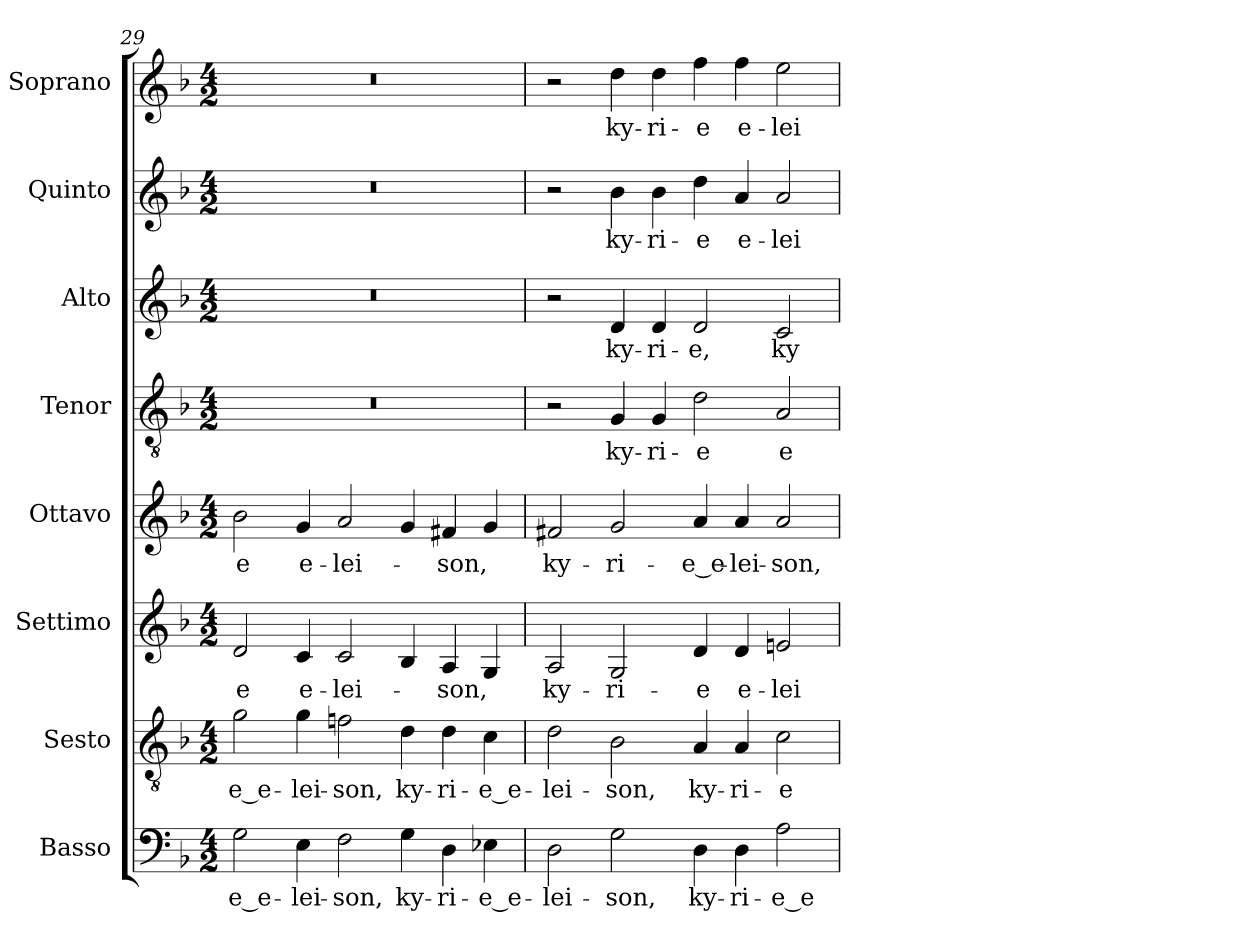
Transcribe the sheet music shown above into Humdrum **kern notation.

**kern	**text	**kern	**text	**kern	**text	**kern	**text	**kern	**text	**kern	**text	**kern	**text	**kern	**text
*part8	*part8	*part7	*part7	*part6	*part6	*part5	*part5	*part4	*part4	*part3	*part3	*part2	*part2	*part1	*part1
*staff8	*staff8	*staff7	*staff7	*staff6	*staff6	*staff5	*staff5	*staff4	*staff4	*staff3	*staff3	*staff2	*staff2	*staff1	*staff1
*I"Basso	*	*I"Sesto	*	*I"Settimo	*	*I"Ottavo	*	*I"Tenor	*	*I"Alto	*	*I"Quinto	*	*I"Soprano	*
*I'B.	*	*I'Ss.	*	*I'St.	*	*I'Ot.	*	*I'T.	*	*I'A.	*	*I'Q.	*	*I'S.	*
*clefF4	*	*clefGv2	*	*clefG2	*	*clefG2	*	*clefGv2	*	*clefG2	*	*clefG2	*	*clefG2	*
*	*	*ITrd7c12	*	*	*	*	*	*ITrd7c12	*	*	*	*	*	*	*
*k[b-]	*	*k[b-]	*	*k[b-]	*	*k[b-]	*	*k[b-]	*	*k[b-]	*	*k[b-]	*	*k[b-]	*
*F:	*	*F:	*	*F:	*	*F:	*	*F:	*	*F:	*	*F:	*	*F:	*
*M4/2	*	*M4/2	*	*M4/2	*	*M4/2	*	*M4/2	*	*M4/2	*	*M4/2	*	*M4/2	*
=29	=29	=29	=29	=29	=29	=29	=29	=29	=29	=29	=29	=29	=29	=29	=29
!	!LO:LY:b:color=#000000	!	!	!	!	!	!	!	!	!	!	!	!	!	!
!	!	!	!LO:LY:b:color=#000000	!	!	!	!	!	!	!	!	!	!	!	!
!	!	!	!	!	!LO:LY:b:color=#000000	!	!	!	!	!	!	!	!	!	!
!	!	!	!	!	!	!	!LO:LY:b:color=#000000	!LO:N:vis=1	!	!LO:N:vis=1	!	!LO:N:vis=1	!	!LO:N:vis=1	!
2Gi\	-e_e-	2Gi\	-e_e-	2di/	-e	2b-i\	-e	0r	.	0r	.	0r	.	0r	.
!	!LO:LY:b:color=#000000	!	!	!	!	!	!	!	!	!	!	!	!	!	!
!	!	!	!LO:LY:b:color=#000000	!	!	!	!	!	!	!	!	!	!	!	!
!	!	!	!	!	!LO:LY:b:color=#000000	!	!	!	!	!	!	!	!	!	!
!	!	!	!	!	!	!	!LO:LY:b:color=#000000	!	!	!	!	!	!	!	!
4Ei\	-lei-	4Gi\	-lei-	4ci/	e-	4gi/	e-	.	.	.	.	.	.	.	.
!	!LO:LY:b:color=#000000	!	!	!	!	!	!	!	!	!	!	!	!	!	!
!	!	!	!LO:LY:b:color=#000000	!	!	!	!	!	!	!	!	!	!	!	!
!	!	!	!	!	!LO:LY:b:color=#000000	!	!	!	!	!	!	!	!	!	!
!	!	!	!	!	!	!	!LO:LY:b:color=#000000	!	!	!	!	!	!	!	!
2Fi\	-son,	2Fni\	-son,	2ci/	-lei-	2ai/	-lei-	.	.	.	.	.	.	.	.
!	!LO:LY:b:color=#000000	!	!	!	!	!	!	!	!	!	!	!	!	!	!
!	!	!	!LO:LY:b:color=#000000	!	!	!	!	!	!	!	!	!	!	!	!
4Gi\	ky-	4Di\	ky-	4B-i/	.	4gi/	.	.	.	.	.	.	.	.	.
!	!LO:LY:b:color=#000000	!	!	!	!	!	!	!	!	!	!	!	!	!	!
!	!	!	!LO:LY:b:color=#000000	!	!	!	!	!	!	!	!	!	!	!	!
!	!	!	!	!	!LO:LY:b:color=#000000	!	!	!	!	!	!	!	!	!	!
!	!	!	!	!	!	!	!LO:LY:b:color=#000000	!	!	!	!	!	!	!	!
4Di\	-ri-	4Di\	-ri-	4Ai/	-son,	4f#Xi/	-son,	.	.	.	.	.	.	.	.
!	!LO:LY:b:color=#000000	!	!	!	!	!	!	!	!	!	!	!	!	!	!
!	!	!	!LO:LY:b:color=#000000	!	!	!	!	!	!	!	!	!	!	!	!
4E-Xi\	-e_e-	4Ci\	-e_e-	4Gi/	.	4gi/	.	.	.	.	.	.	.	.	.
!!LO:PB:g=z
=30	=30	=30	=30	=30	=30	=30	=30	=30	=30	=30	=30	=30	=30	=30	=30
!	!LO:LY:b:color=#000000	!	!	!	!	!	!	!	!	!	!	!	!	!	!
!	!	!	!LO:LY:b:color=#000000	!	!	!	!	!	!	!	!	!	!	!	!
!	!	!	!	!	!LO:LY:b:color=#000000	!	!	!	!	!	!	!	!	!	!
!	!	!	!	!	!	!	!LO:LY:b:color=#000000	!	!	!	!	!	!	!	!
2Di\	-lei-	2Di\	-lei-	2Ai/	ky-	2f#Xi/	ky-	2r	.	2r	.	2r	.	2r	.
!	!LO:LY:b:color=#000000	!	!	!	!	!	!	!	!	!	!	!	!	!	!
!	!	!	!LO:LY:b:color=#000000	!	!	!	!	!	!	!	!	!	!	!	!
!	!	!	!	!	!LO:LY:b:color=#000000	!	!	!	!	!	!	!	!	!	!
!	!	!	!	!	!	!	!LO:LY:b:color=#000000	!	!	!	!	!	!	!	!
!	!	!	!	!	!	!	!	!	!LO:LY:b:color=#000000	!	!	!	!	!	!
!	!	!	!	!	!	!	!	!	!	!	!LO:LY:b:color=#000000	!	!	!	!
!	!	!	!	!	!	!	!	!	!	!	!	!	!LO:LY:b:color=#000000	!	!
!	!	!	!	!	!	!	!	!	!	!	!	!	!	!	!LO:LY:b:color=#000000
2Gi\	-son,	2BB-i\	-son,	2Gi/	-ri-	2gi/	-ri-	4GGi/	ky-	4di/	ky-	4b-i\	ky-	4ddi\	ky-
!	!	!	!	!	!	!	!	!	!LO:LY:b:color=#000000	!	!	!	!	!	!
!	!	!	!	!	!	!	!	!	!	!	!LO:LY:b:color=#000000	!	!	!	!
!	!	!	!	!	!	!	!	!	!	!	!	!	!LO:LY:b:color=#000000	!	!
!	!	!	!	!	!	!	!	!	!	!	!	!	!	!	!LO:LY:b:color=#000000
.	.	.	.	.	.	.	.	4GGi/	-ri-	4di/	-ri-	4b-i\	-ri-	4ddi\	-ri-
!	!LO:LY:b:color=#000000	!	!	!	!	!	!	!	!	!	!	!	!	!	!
!	!	!	!LO:LY:b:color=#000000	!	!	!	!	!	!	!	!	!	!	!	!
!	!	!	!	!	!LO:LY:b:color=#000000	!	!	!	!	!	!	!	!	!	!
!	!	!	!	!	!	!	!LO:LY:b:color=#000000	!	!	!	!	!	!	!	!
!	!	!	!	!	!	!	!	!	!LO:LY:b:color=#000000	!	!	!	!	!	!
!	!	!	!	!	!	!	!	!	!	!	!LO:LY:b:color=#000000	!	!	!	!
!	!	!	!	!	!	!	!	!	!	!	!	!	!LO:LY:b:color=#000000	!	!
!	!	!	!	!	!	!	!	!	!	!	!	!	!	!	!LO:LY:b:color=#000000
4Di\	ky-	4AAi/	ky-	4di/	-e	4ai/	-e_e-	2Di\	-e	2di/	-e,	4ddi\	-e	4ffi\	-e
!	!LO:LY:b:color=#000000	!	!	!	!	!	!	!	!	!	!	!	!	!	!
!	!	!	!LO:LY:b:color=#000000	!	!	!	!	!	!	!	!	!	!	!	!
!	!	!	!	!	!LO:LY:b:color=#000000	!	!	!	!	!	!	!	!	!	!
!	!	!	!	!	!	!	!LO:LY:b:color=#000000	!	!	!	!	!	!	!	!
!	!	!	!	!	!	!	!	!	!	!	!	!	!LO:LY:b:color=#000000	!	!
!	!	!	!	!	!	!	!	!	!	!	!	!	!	!	!LO:LY:b:color=#000000
4Di\	-ri-	4AAi/	-ri-	4di/	e-	4ai/	-lei-	.	.	.	.	4ai/	e-	4ffi\	e-
!	!LO:LY:b:color=#000000	!	!	!	!	!	!	!	!	!	!	!	!	!	!
!	!	!	!LO:LY:b:color=#000000	!	!	!	!	!	!	!	!	!	!	!	!
!	!	!	!	!	!LO:LY:b:color=#000000	!	!	!	!	!	!	!	!	!	!
!	!	!	!	!	!	!	!LO:LY:b:color=#000000	!	!	!	!	!	!	!	!
!	!	!	!	!	!	!	!	!	!LO:LY:b:color=#000000	!	!	!	!	!	!
!	!	!	!	!	!	!	!	!	!	!	!LO:LY:b:color=#000000	!	!	!	!
!	!	!	!	!	!	!	!	!	!	!	!	!	!LO:LY:b:color=#000000	!	!
!	!	!	!	!	!	!	!	!	!	!	!	!	!	!	!LO:LY:b:color=#000000
2Ai\	-e_e-	2Ci\	-e	2eni/	-lei-	2ai/	-son,	2AAi/	e-	2ci/	ky-	2ai/	-lei-	2eei\	-lei-
=	=	=	=	=	=	=	=	=	=	=	=	=	=	=	=
*-	*-	*-	*-	*-	*-	*-	*-	*-	*-	*-	*-	*-	*-	*-	*-
